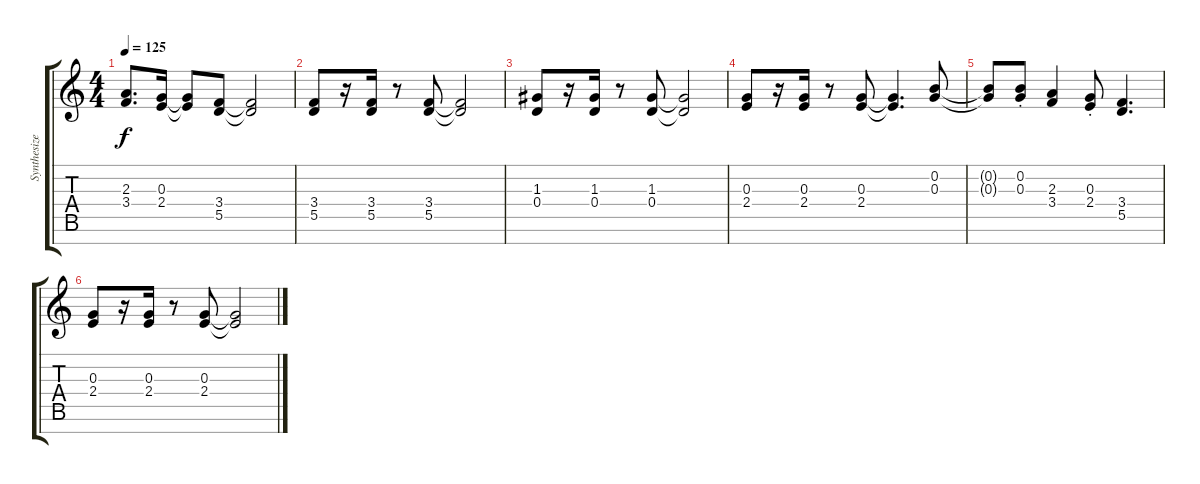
\track ("Synthesizer II" "Synthesize") {instrument fx4atmosphere}
\staff {score tabs}
\tuning (E5 B4 G4 D4 A3 E3 B2) {hide}
\ts (4 4)
\tempo 125
\clef g2
\ks c
(2.3 3.4).8{d dy f} (0.3 2.4).16 (0.3{t} 2.4{t}).8 (3.4 5.5).8 (3.4{t} 5.5{t}).2 |
(3.4 5.5).8 r.16 (3.4 5.5).16 r.8 (3.4 5.5).8 (3.4{t} 5.5{t}).2 |
(1.3 0.4).8 r.16 (1.3 0.4).16 r.8 (1.3 0.4).8 (1.3{t} 0.4{t}).2 |
(0.3 2.4).8 r.16 (0.3 2.4).16 r.8 (0.3 2.4).8 (0.3{t} 2.4{t}).4{d} (0.2 0.3).8 |
(0.2{t} 0.3{t}).8 (0.2{st} 0.3{st}).8 (2.3 3.4).4 (0.3{st} 2.4{st}).8 (3.4 5.5).4{d} |
(0.3 2.4).8 r.16 (0.3 2.4).16 r.8 (0.3 2.4).8 (0.3{t} 2.4{t}).2
